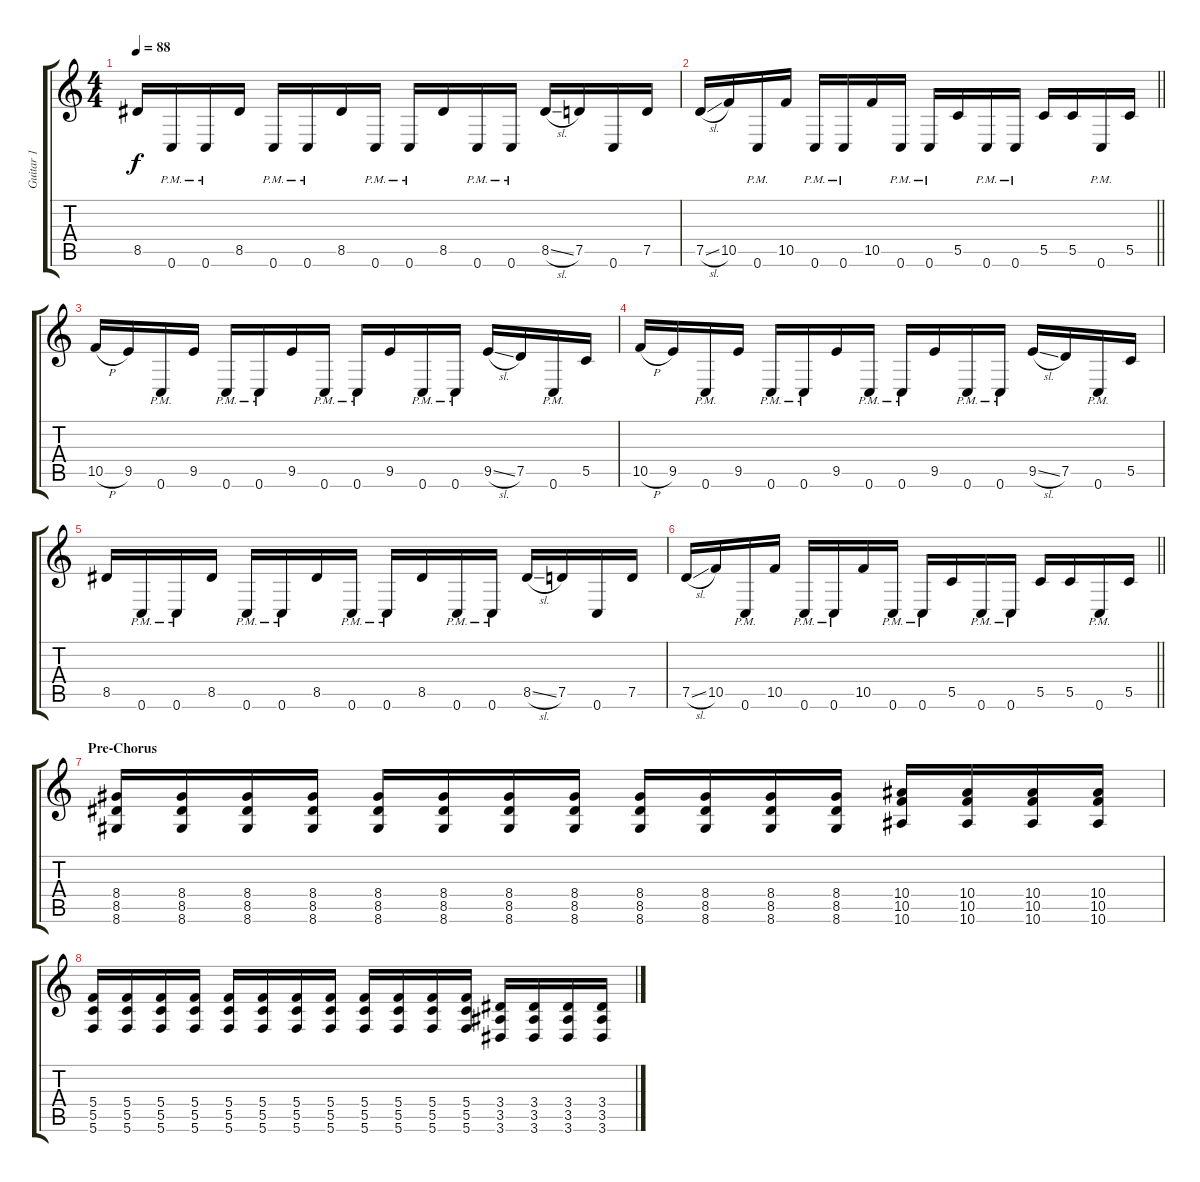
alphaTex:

\track ("Guitar 1" "Guitar 1") {instrument distortionguitar}
\staff {score tabs}
\tuning (D4 A3 F3 C3 G2 C2) {hide}
\ts (4 4)
\tempo 88
\clef g2
\ks c
8.5.16{dy f} 0.6{pm}.16 0.6{pm}.16 8.5.16 0.6{pm}.16 0.6{pm}.16 8.5.16 0.6{pm}.16 0.6{pm}.16 8.5.16 0.6{pm}.16 0.6{pm}.16 8.5{sl}.16 7.5.16 0.6.16 7.5.16 |
\barLineRight lightlight
7.5{sl}.16 10.5.16 0.6{pm}.16 10.5.16 0.6{pm}.16 0.6{pm}.16 10.5.16 0.6{pm}.16 0.6{pm}.16 5.5.16 0.6{pm}.16 0.6{pm}.16 5.5.16 5.5.16 0.6{pm}.16 5.5.16 |
10.5{h}.16 9.5.16 0.6{pm}.16 9.5.16 0.6{pm}.16 0.6{pm}.16 9.5.16 0.6{pm}.16 0.6{pm}.16 9.5.16 0.6{pm}.16 0.6{pm}.16 9.5{sl}.16 7.5.16 0.6{pm}.16 5.5.16 |
10.5{h}.16 9.5.16 0.6{pm}.16 9.5.16 0.6{pm}.16 0.6{pm}.16 9.5.16 0.6{pm}.16 0.6{pm}.16 9.5.16 0.6{pm}.16 0.6{pm}.16 9.5{sl}.16 7.5.16 0.6{pm}.16 5.5.16 |
8.5.16 0.6{pm}.16 0.6{pm}.16 8.5.16 0.6{pm}.16 0.6{pm}.16 8.5.16 0.6{pm}.16 0.6{pm}.16 8.5.16 0.6{pm}.16 0.6{pm}.16 8.5{sl}.16 7.5.16 0.6.16 7.5.16 |
\barLineRight lightlight
7.5{sl}.16 10.5.16 0.6{pm}.16 10.5.16 0.6{pm}.16 0.6{pm}.16 10.5.16 0.6{pm}.16 0.6{pm}.16 5.5.16 0.6{pm}.16 0.6{pm}.16 5.5.16 5.5.16 0.6{pm}.16 5.5.16 |
\section ("" "Pre-Chorus")
(8.4 8.5 8.6).16 (8.4 8.5 8.6).16 (8.4 8.5 8.6).16 (8.4 8.5 8.6).16 (8.4 8.5 8.6).16 (8.4 8.5 8.6).16 (8.4 8.5 8.6).16 (8.4 8.5 8.6).16 (8.4 8.5 8.6).16 (8.4 8.5 8.6).16 (8.4 8.5 8.6).16 (8.4 8.5 8.6).16 (10.4 10.5 10.6).16 (10.4 10.5 10.6).16 (10.4 10.5 10.6).16 (10.4 10.5 10.6).16 |
(5.4 5.5 5.6).16 (5.4 5.5 5.6).16 (5.4 5.5 5.6).16 (5.4 5.5 5.6).16 (5.4 5.5 5.6).16 (5.4 5.5 5.6).16 (5.4 5.5 5.6).16 (5.4 5.5 5.6).16 (5.4 5.5 5.6).16 (5.4 5.5 5.6).16 (5.4 5.5 5.6).16 (5.4 5.5 5.6).16 (3.4 3.5 3.6).16 (3.4 3.5 3.6).16 (3.4 3.5 3.6).16 (3.4 3.5 3.6).16
